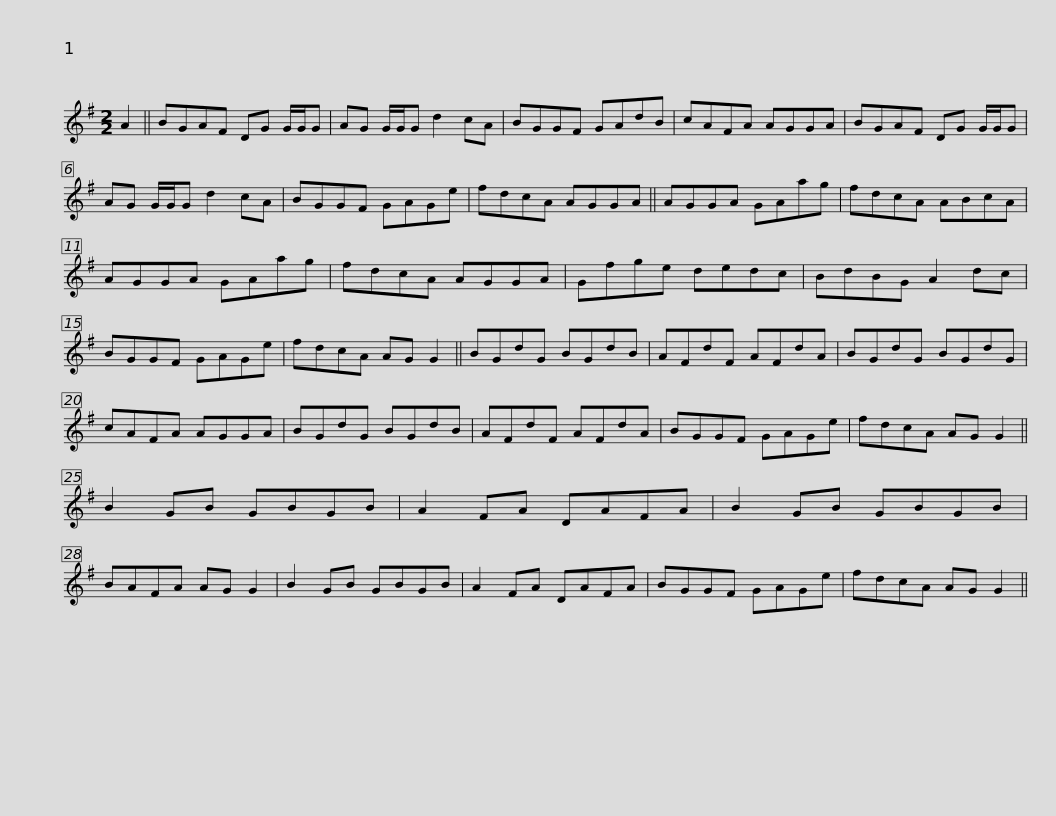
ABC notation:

X:1
L:1/8
M:2/2
I:linebreak $
K:G
V:1 treble
V:1
 A2 || BGAF DG G/G/G | AG G/G/G d2 cA | BGGF GAdB | cAFA AGGA | %5
 BGAF DG G/G/G |$ AG G/G/G d2 cA | BGGF GAGe | fdcA AGGA || AGGA GAag | %10
 fdcA ABcA |$ AGGA GAag | fdcA AGGA | Gfge dedc | BdBG A2 dc | %15
 BGGF GAGe | fdcA AG G2 ||$ BGdG BGdB | AFdF AFdA | BGdG BGdG | %20
 cAFA AGGA | BGdG BGdB |$ AFdF AFdA | BGGF GAGe | fdcA AG G2 || %25
 B2 GB GBGB | A2 FA DAFA | B2 GB GBGB |$ BAFA AG G2 | B2 GB GBGB | %30
 A2 FA DAFA | BGGF GAGe | fdcA AG G2 || %33
